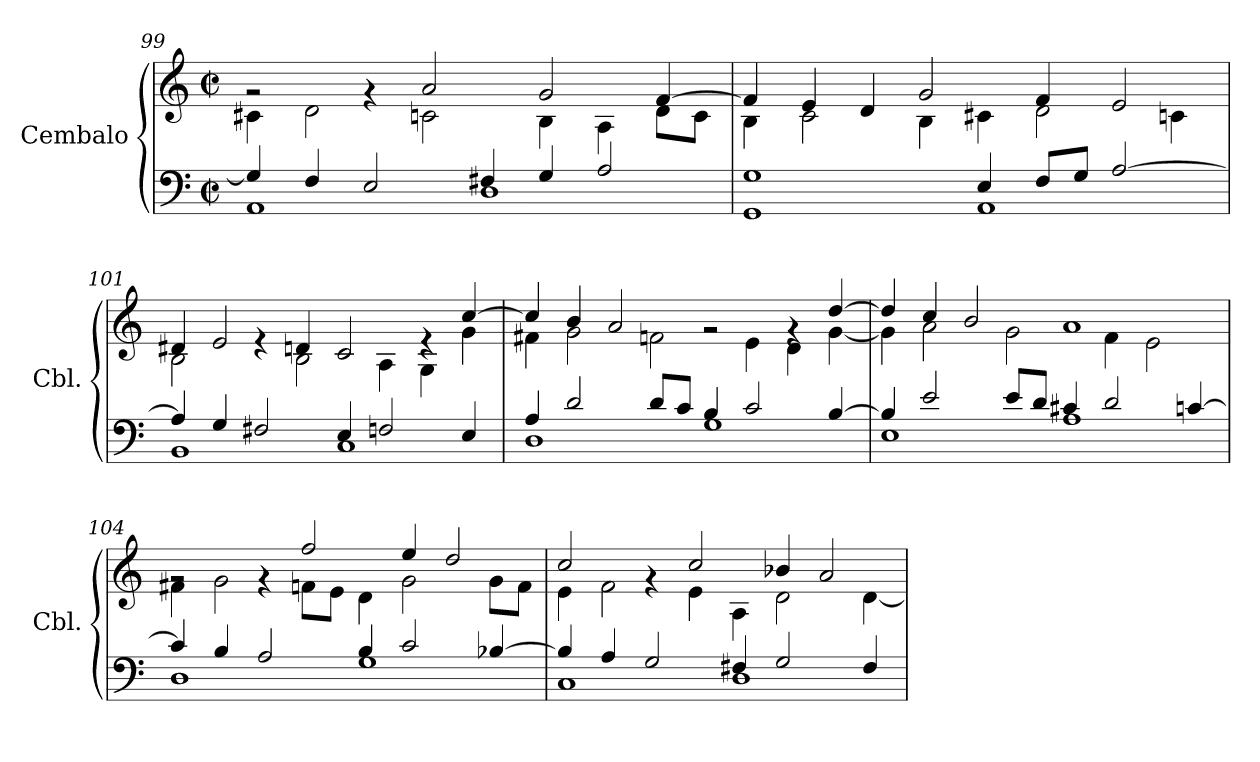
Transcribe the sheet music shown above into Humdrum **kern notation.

**kern	**kern
*part1	*part1
*staff2	*staff1
*I"Cembalo	*
*I'Cbl.	*
*clefF4	*clefG2
*k[]	*k[]
*M4/2	*M4/2
*met(c|)	*met(c|)
=99	=99
*^	*^
4G/]	1AA	2rg	4c#X\
4F/	.	.	2d\
2E/	.	4rg	.
.	.	2a/	2cn\
4F#X/	1D	.	.
4G/	.	2g/	4B\
2A/	.	.	4A\
.	.	[4f/	8d\L
.	.	.	8c\J
=100	=100	=100	=100
1G	1GG	4f/]	4B\
.	.	4e/	2c\
.	.	4d/	.
.	.	2g/	4B\
4E/	1AA	.	4c#X\
8F/L	.	4f/	2d\
8G/J	.	.	.
[2A/	.	2e/	.
.	.	.	4cn\
=101	=101	=101	=101
4A/]	1BB	4d#X/	2B\
4G/	.	2e/	.
2F#X/	.	.	4re
.	.	4dn/	2B\
4E/	1C	2c/	.
2Fn/	.	.	4A\
.	.	4re	4G\
4E/	.	[4cc/	4g\
!!LO:LB:g=z	!!
=102	=102	=102	=102
4A/	1D	4cc/]	4f#X\
2d/	.	4b/	2g\
.	.	2a/	.
8d/L	.	.	2fn\
8c/J	.	.	.
4B/	1G	2rg	.
2c/	.	.	4e\
.	.	4rg	4d\
[4B/	.	[4dd/	[4g\
=103	=103	=103	=103
4B/]	1E	4dd/]	4g\]
2e/	.	4cc/	2a\
.	.	2b/	.
8e/L	.	.	2g\
8d/J	.	.	.
4c#X/	1A	1a	.
2d/	.	.	4f\
.	.	.	2e\
[4cn/	.	.	.
=104	=104	=104	=104
4c/]	1D	2rg	4f#X\
4B/	.	.	2g\
2A/	.	4rg	.
.	.	2ff/	8fn\L
.	.	.	8e\J
4B/	1G	.	4d\
2c/	.	4ee/	2g\
.	.	2dd/	.
[4B-X/	.	.	8g\L
.	.	.	8f\J
=105	=105	=105	=105
4B-/]	1C	2cc/	4e\
4A/	.	.	2f\
2G/	.	4rg	.
.	.	2cc/	4e\
4F#X/	1D	.	4A\
2G/	.	4b-X/	2d\
.	.	2a/	.
4F#/	.	.	[4d\
*v	*v	*	*
*	*v	*v
=	=
*-	*-
